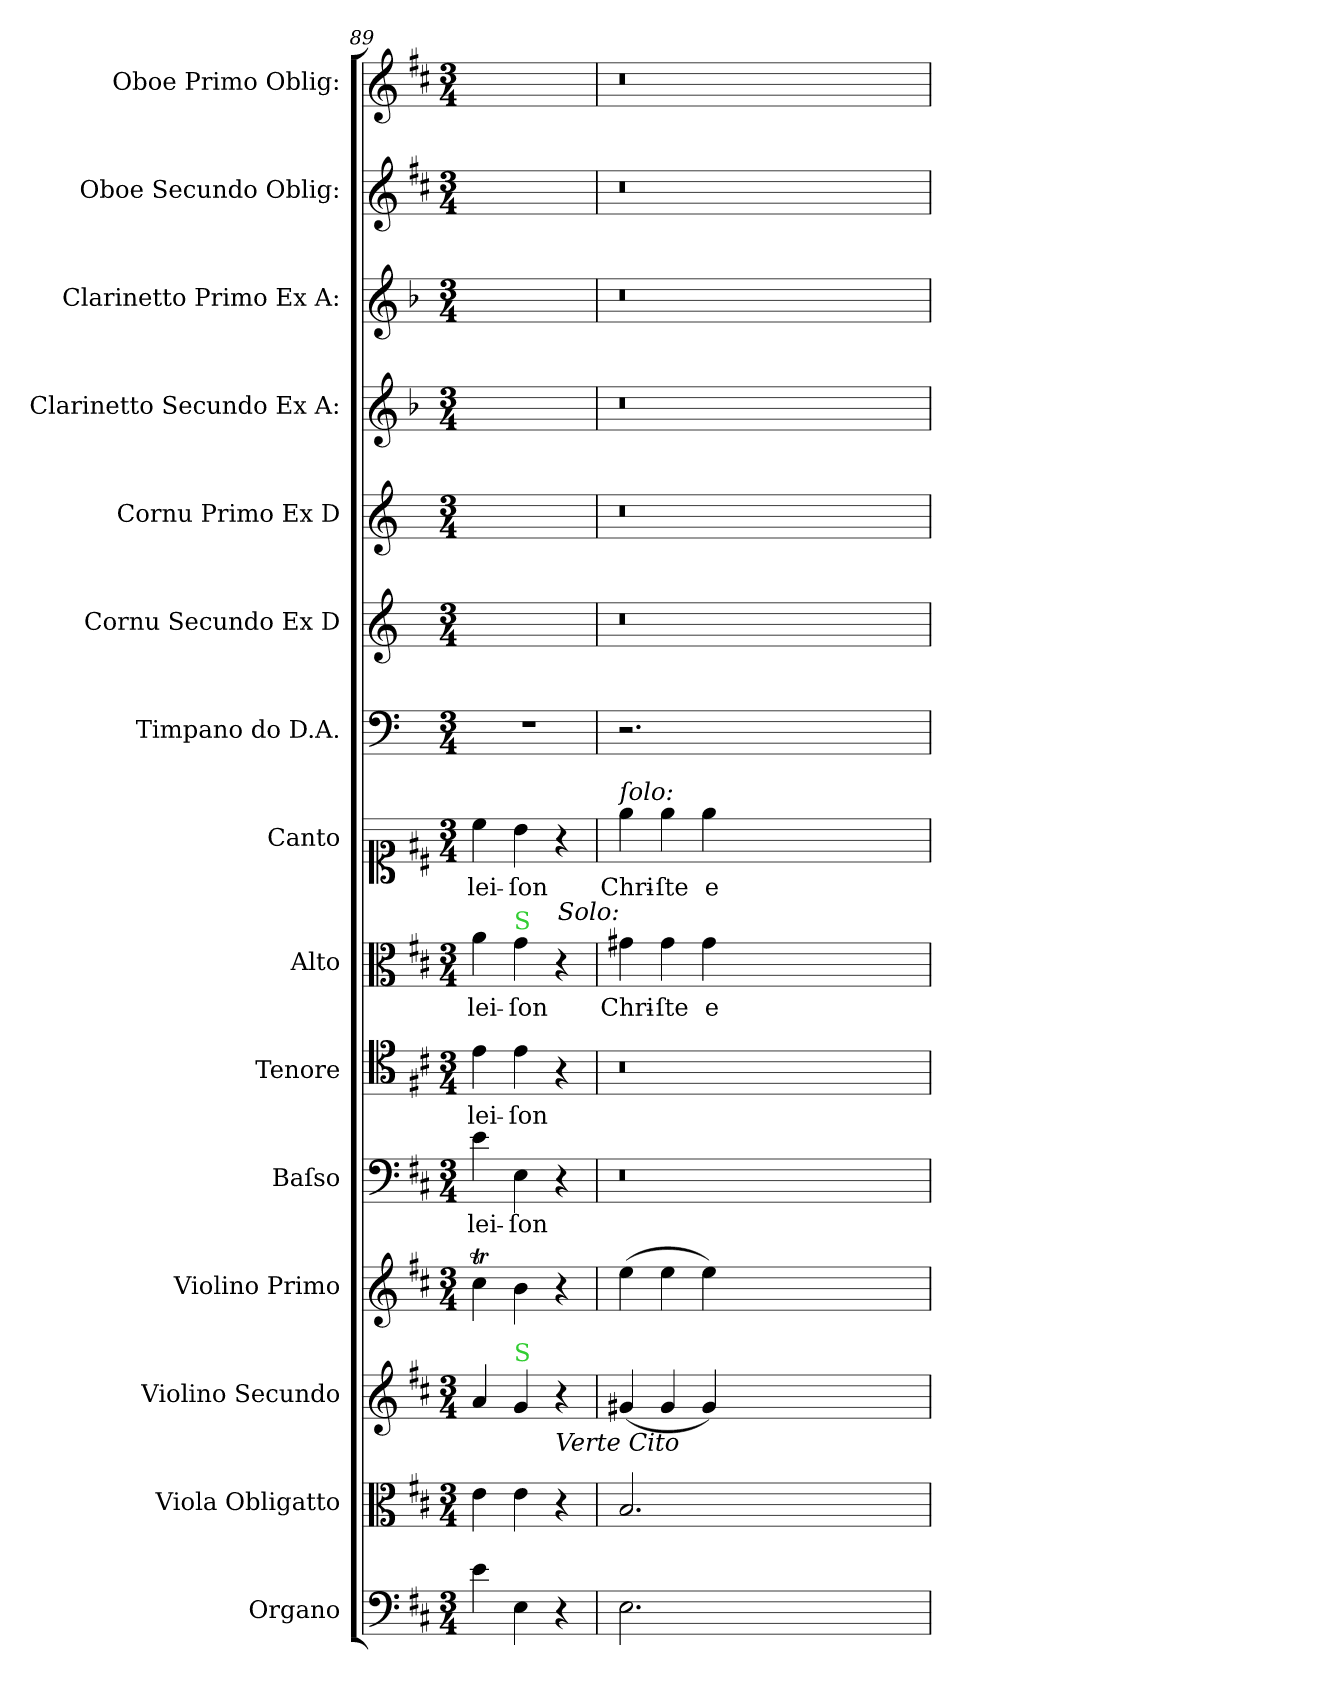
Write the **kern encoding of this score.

**kern	**kern	**kern	**kern	**kern	**text	**kern	**text	**kern	**text	**kern	**text	**kern	**kern	**kern	**kern	**kern	**kern	**kern
*part15	*part14	*part13	*part12	*part11	*part11	*part10	*part10	*part9	*part9	*part8	*part8	*part7	*part6	*part5	*part4	*part3	*part2	*part1
*staff15	*staff14	*staff13	*staff12	*staff11	*staff11	*staff10	*staff10	*staff9	*staff9	*staff8	*staff8	*staff7	*staff6	*staff5	*staff4	*staff3	*staff2	*staff1
*I"Organo	*I"Viola Obligatto	*I"Violino Secundo	*I"Violino Primo	*I"Baſso	*	*I"Tenore	*	*I"Alto	*	*I"Canto	*	*I"Timpano do D.A.	*I"Cornu Secundo Ex D	*I"Cornu Primo Ex D	*I"Clarinetto Secundo Ex A:	*I"Clarinetto Primo Ex A:	*I"Oboe Secundo Oblig:	*I"Oboe Primo Oblig:
*I'org	*I'vla obl	*I'vl 2	*I'vl 1	*I'B	*	*I'T	*	*I'A	*	*	*	*I'timp	*	*	*I'cl 2 in A	*I'cl 1 in A	*I'ob 2	*I'ob 1
*clefF4	*clefC3	*clefG2	*clefG2	*clefF4	*	*clefC4	*	*clefC3	*	*clefC1	*	*clefF4	*clefG2	*clefG2	*clefG2	*clefG2	*clefG2	*clefG2
*	*	*	*	*	*	*	*	*	*	*	*	*	*ITrd-1c-2	*ITrd-1c-2	*ITrd2c3	*ITrd2c3	*	*
*k[f#c#]	*k[f#c#]	*k[f#c#]	*k[f#c#]	*k[f#c#]	*	*k[f#c#]	*	*k[f#c#]	*	*k[f#c#]	*	*k[]	*k[f#c#]	*k[f#c#]	*k[f#c#]	*k[f#c#]	*k[f#c#]	*k[f#c#]
*M3/4	*M3/4	*M3/4	*M3/4	*M3/4	*	*M3/4	*	*M3/4	*	*M3/4	*	*M3/4	*M3/4	*M3/4	*M3/4	*M3/4	*M3/4	*M3/4
=89	=89	=89	=89	=89	=89	=89	=89	=89	=89	=89	=89	=89	=89	=89	=89	=89	=89	=89
4e\	4e\	4a/	4cc#t\	4e\	-lei-	4e\	-lei-	4a\	-lei-	4cc#\	-lei-	2.r	2.ryy	2.ryy	2.ryy	2.ryy	2.ryy	2.ryy
!	!	!	!	!	!	!	!	!LO:TX:a:color=limegreen:t=S	!	!	!	!	!	!	!	!	!	!
!	!	!LO:TX:a:color=limegreen:t=S	!	!	!	!	!	!	!	!	!	!	!	!	!	!	!	!
4E\	4e\	4g/	4b\	4E\	-ſon	4e\	-ſon	4g\	-ſon	4b\	-ſon	.	.	.	.	.	.	.
!	!	!LO:TX:b:i:t=Verte Cito	!	!	!	!	!	!	!	!	!	!	!	!	!	!	!	!
4r	4r	4r	4r	4r	.	4r	.	4r	.	4r	.	.	.	.	.	.	.	.
=90	=90	=90	=90	=90	=90	=90	=90	=90	=90	=90	=90	=90	=90	=90	=90	=90	=90	=90
!	!	!	!	!	!	!	!	!	!	!LO:TX:a:i:t=ſolo&colon;	!	!	!	!	!	!	!	!
!	!	!	!	!	!	!	!	!LO:TX:a:i:rj:t=Solo&colon;	!	!	!	!	!	!	!	!	!	!
2.E\	2.B/	(4g#X/	(4ee\	0.r	.	0.r	.	4g#X\	Chri-	4ee\	Chri-	2.r	0.r	0.r	0.r	0.r	0.r	0.r
.	.	4g#/	4ee\	.	.	.	.	4g#\	-ſte	4ee\	-ſte	.	.	.	.	.	.	.
.	.	4g#/)	4ee\)	.	.	.	.	4g#\	e-	4ee\	e-	.	.	.	.	.	.	.
0ryy	0ryy	0ryy	0ryy	.	.	.	.	0ryy	.	0ryy	.	0ryy	.	.	.	.	.	.
4ryy	4ryy	4ryy	4ryy	.	.	.	.	4ryy	.	4ryy	.	4ryy	.	.	.	.	.	.
=	=	=	=	=	=	=	=	=	=	=	=	=	=	=	=	=	=	=
*-	*-	*-	*-	*-	*-	*-	*-	*-	*-	*-	*-	*-	*-	*-	*-	*-	*-	*-
